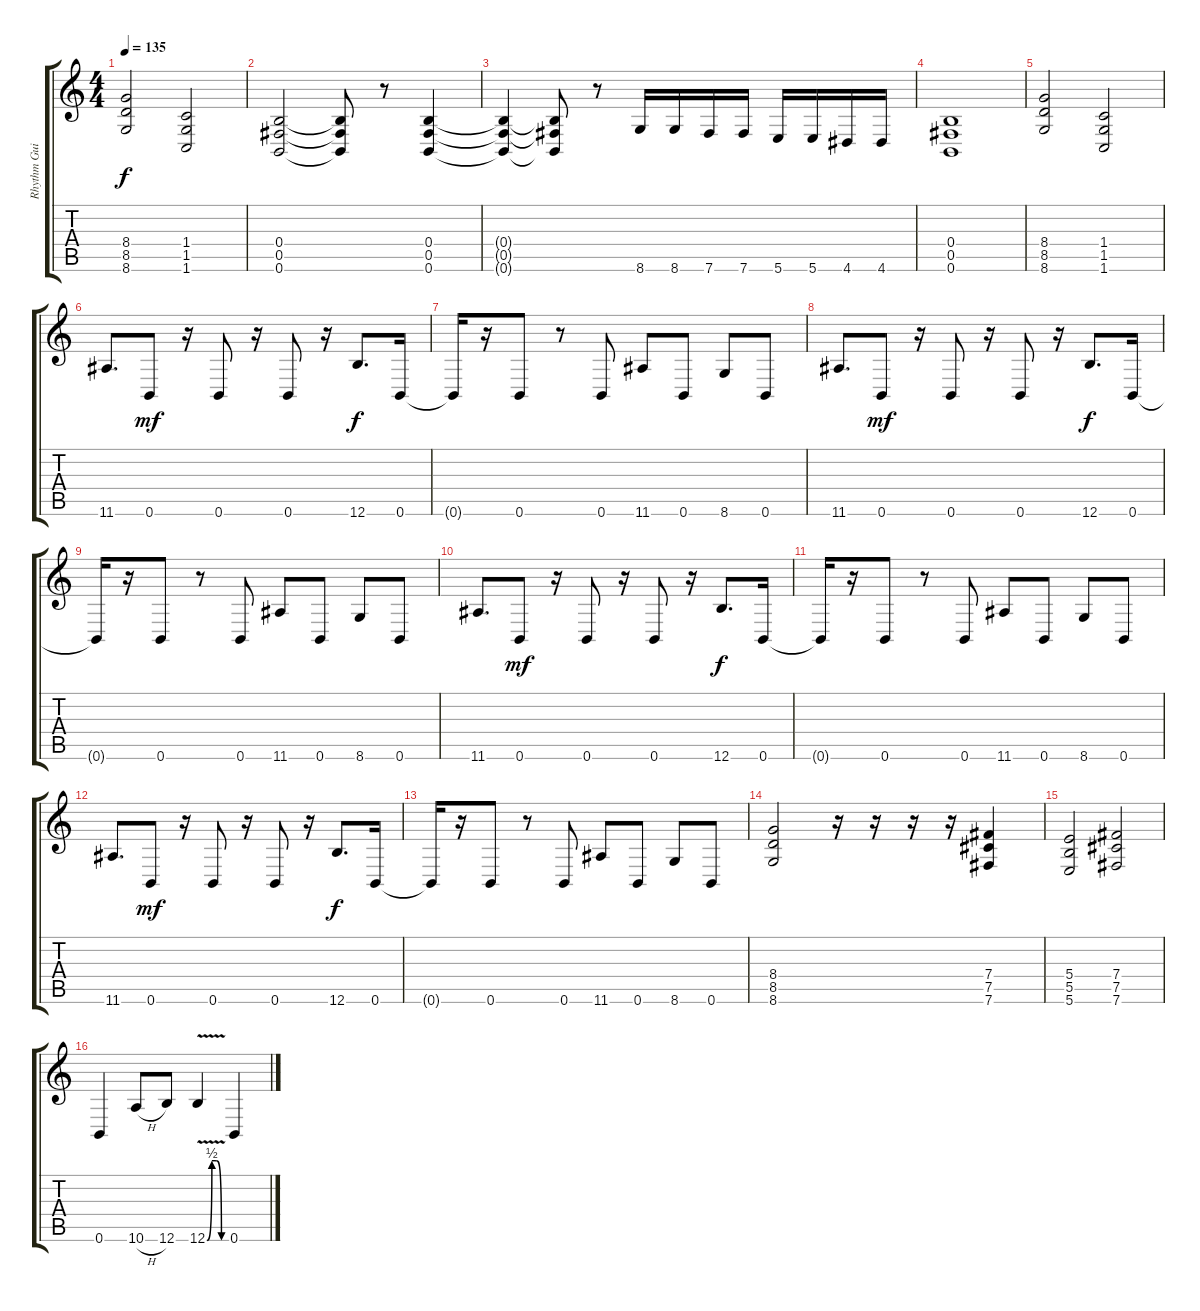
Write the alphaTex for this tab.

\track ("Rhythm Guitar (Jeremy)" "Rhythm Gui") {instrument distortionguitar}
\staff {score tabs}
\tuning (Db4 Ab3 E3 B2 Gb2 B1) {hide}
\ts (4 4)
\tempo 135
\clef g2
\ks c
(8.4 8.5 8.6).2{dy f} (1.4 1.5 1.6).2 |
(0.4 0.5 0.6).2 (0.4{t} 0.5{t} 0.6{t}).8 r.8 (0.4 0.5 0.6).4 |
(0.4{t} 0.5{t} 0.6{t}).4 (0.4{t} 0.5{t} 0.6{t}).8 r.8 8.6.16 8.6.16 7.6.16 7.6.16 5.6.16 5.6.16 4.6.16 4.6.16 |
(0.4 0.5 0.6).1 |
(8.4 8.5 8.6).2 (1.4 1.5 1.6).2 |
11.6.8{d} 0.6.8{dy mf} r.16 0.6.8 r.16 0.6.8 r.16 12.6.8{d dy f} 0.6.16 |
0.6{t}.16 r.16 0.6.8 r.8 0.6.8 11.6.8 0.6.8 8.6.8 0.6.8 |
11.6.8{d} 0.6.8{dy mf} r.16 0.6.8 r.16 0.6.8 r.16 12.6.8{d dy f} 0.6.16 |
0.6{t}.16 r.16 0.6.8 r.8 0.6.8 11.6.8 0.6.8 8.6.8 0.6.8 |
11.6.8{d} 0.6.8{dy mf} r.16 0.6.8 r.16 0.6.8 r.16 12.6.8{d dy f} 0.6.16 |
0.6{t}.16 r.16 0.6.8 r.8 0.6.8 11.6.8 0.6.8 8.6.8 0.6.8 |
11.6.8{d} 0.6.8{dy mf} r.16 0.6.8 r.16 0.6.8 r.16 12.6.8{d dy f} 0.6.16 |
0.6{t}.16 r.16 0.6.8 r.8 0.6.8 11.6.8 0.6.8 8.6.8 0.6.8 |
(8.4 8.5 8.6).2 r.16 r.16 r.16 r.16 (7.4 7.5 7.6).4 |
(5.4 5.5 5.6).2 (7.4 7.5 7.6).2 |
0.6.4 10.6{h}.8 12.6.8 12.6{be (custom 0 0 15 2 25 2 30 2 45 0 60 0) v}.4 0.6.4
